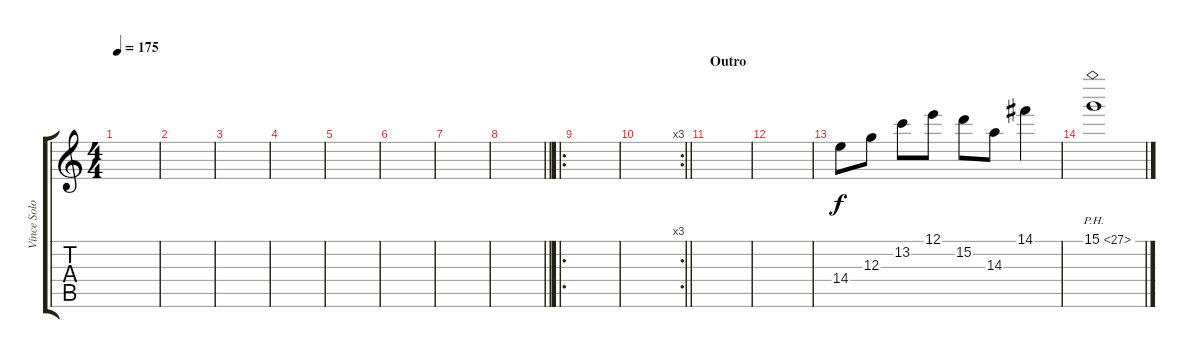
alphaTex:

\track ("Vince Solo" "Vince Solo") {instrument distortionguitar}
\staff {score tabs}
\tuning (E4 B3 G3 D3 A2 E2) {hide}
\ts (4 4)
\tempo 175
\clef g2
\ks c
|
|
|
|
|
|
|
\barLineRight lightlight
|
\ro
|
\rc 3
\barLineRight lightlight
|
\section ("" "Outro ")
|
|
14.4.8 12.3.8 13.2.8 12.1.8 15.2.8 14.3.8 14.1.4 |
15.1{ph 12}.1
